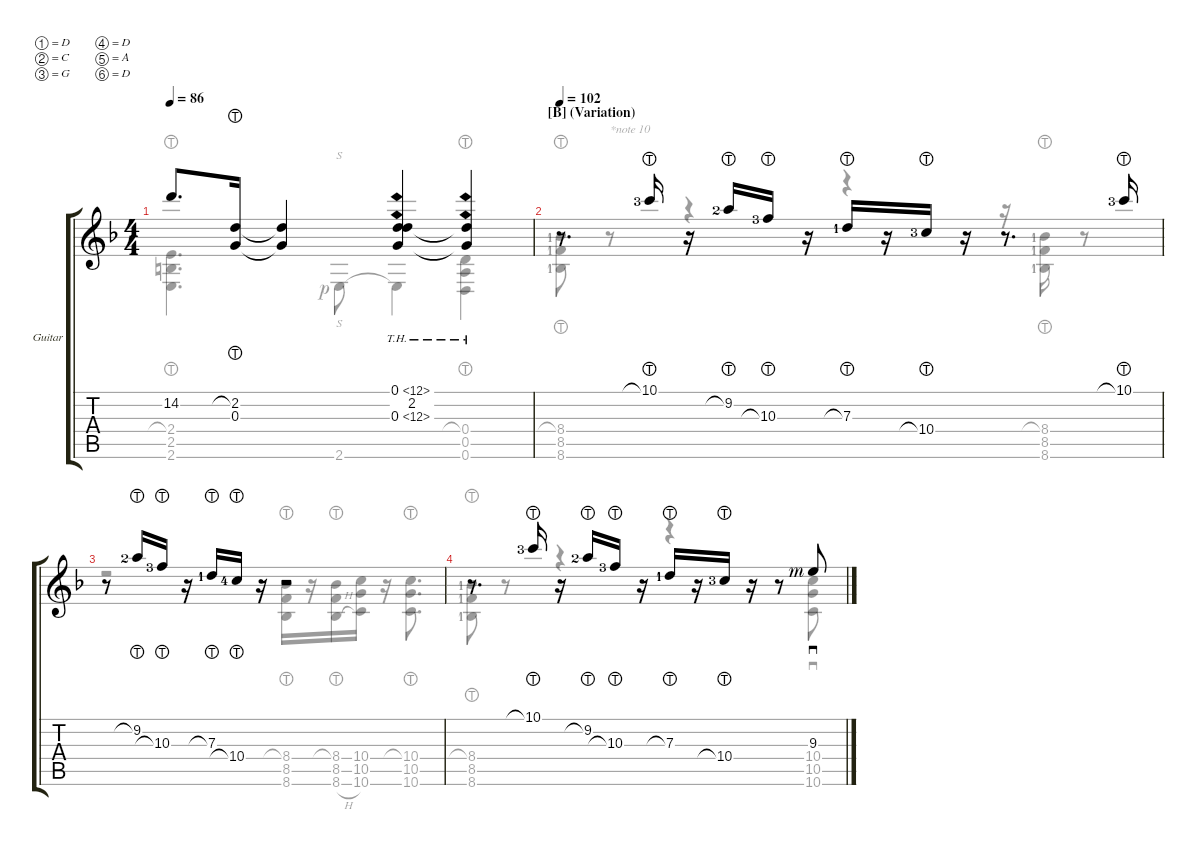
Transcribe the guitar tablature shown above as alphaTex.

\defaultSystemsLayout 4
\hideDynamics
\bracketExtendMode groupsimilarinstruments
\firstSystemTrackNameMode fullname
\otherSystemsTrackNameMode fullname
\firstSystemTrackNameOrientation horizontal
\otherSystemsTrackNameOrientation horizontal
\track ("Guitar" "Gtr.") {instrument acousticguitarsteel}
\staff {score tabs}
\tuning (D4 C4 G3 D3 A2 D2)
\voice
\ts (4 4)
\tempo 86
\clef g2
\ks dminor
14.2{t}.8{d dy mf} (2.2{lht} 0.3).16 (2.2{t} 0.3{t}).4 (0.1{th 12} 0.3{th 12} 2.2).4 (0.3{th 12 t} 0.1{th 12 t}).4 |
\section ("B" "(Variation)")
\tempo 102
r.8{d} 10.1{lht lf 4}.16 r.16 9.2{lht lf 3}.16 10.3{lht lf 4}.16 r.16 7.3{lht lf 2}.16 r.16 10.4{lht lf 4}.16 r.16 r.8{d} 10.1{lht lf 4}.16 |
r.8 9.2{lht lf 3}.16 10.3{lht lf 4}.16 r.16 7.3{lht lf 2}.16 10.4{lht lf 5}.16 r.16 r.2 |
r.8{d} 10.1{lht lf 4}.16 r.16 9.2{lht lf 3}.16 10.3{lht lf 4}.16 r.16 7.3{lht lf 2}.16 r.16 10.4{lht lf 4}.16 r.16 r.8 9.3{rf 3}.8{sd}
\voice
\clef g2
\ottava regular
\simile none
\ks dminor
(2.4{lht} 2.5 2.6).4{d dy mf} 2.6{rf 1}.8{s} 2.6{t}.4 (0.4{lht} 0.5 0.6).4 |
(8.6{lf 2} 8.5{lf 2} 8.4{lht lf 2}).8 r.8{txt "*note 10"} r.4 r.4 r.16 (8.6{lf 2} 8.5{lf 2} 8.4{lht lf 2}).16 r.8 |
r.2 (8.4{lht} 8.5 8.6).16 r.16 (8.4{lht} 8.5 8.6{h}).16 (10.4 10.5 10.6).16 r.16 (10.6 10.5 10.4{lht}).8{d} |
(8.6{lf 2} 8.5{lf 2} 8.4{lht lf 2}).8 r.8 r.4 r.4 r.8 (10.6 10.5 10.4).8{sd}
